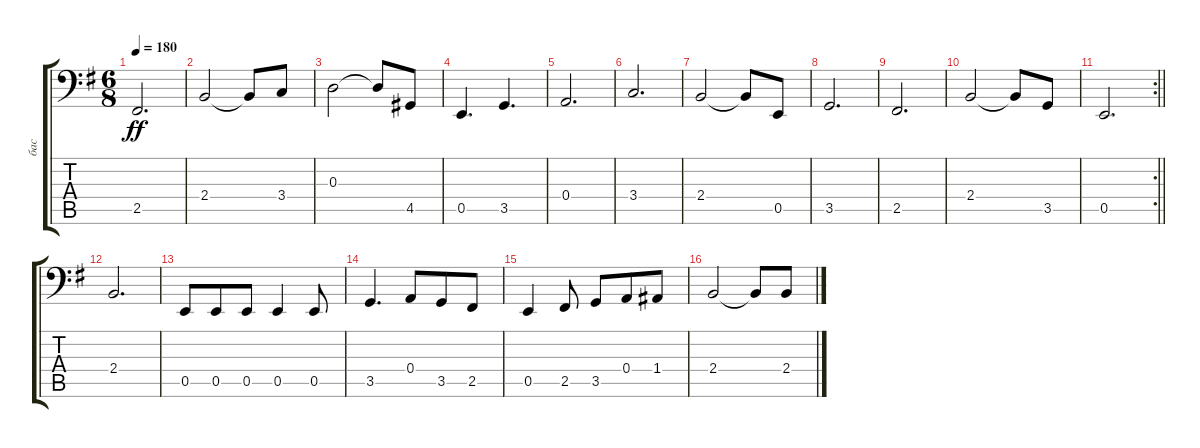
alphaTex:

\track ("бас" "бас") {instrument electricbasspick}
\staff {score tabs}
\tuning (C3 G2 D2 A1 E1 B0) {hide}
\ts (6 8)
\tempo 180
\clef f4
\ks eminor
2.5.2{d dy ff} |
2.4.2 2.4{t}.8 3.4.8 |
0.3.2 0.3{t}.8 4.5.8 |
0.5.4{d} 3.5.4{d} |
0.4.2{d} |
3.4.2{d} |
2.4.2 2.4{t}.8 0.5.8 |
3.5.2{d} |
2.5.2{d} |
2.4.2 2.4{t}.8 3.5.8 |
\rc 2
\barLineRight lightlight
0.5.2{d} |
2.4.2{d} |
0.5.8 0.5.8 0.5.8 0.5.4 0.5.8 |
3.5.4{d beam merge} 0.4.8 3.5.8 2.5.8 |
0.5.4 2.5.8 3.5.8 0.4.8 1.4.8 |
2.4.2 2.4{t}.8 2.4.8
